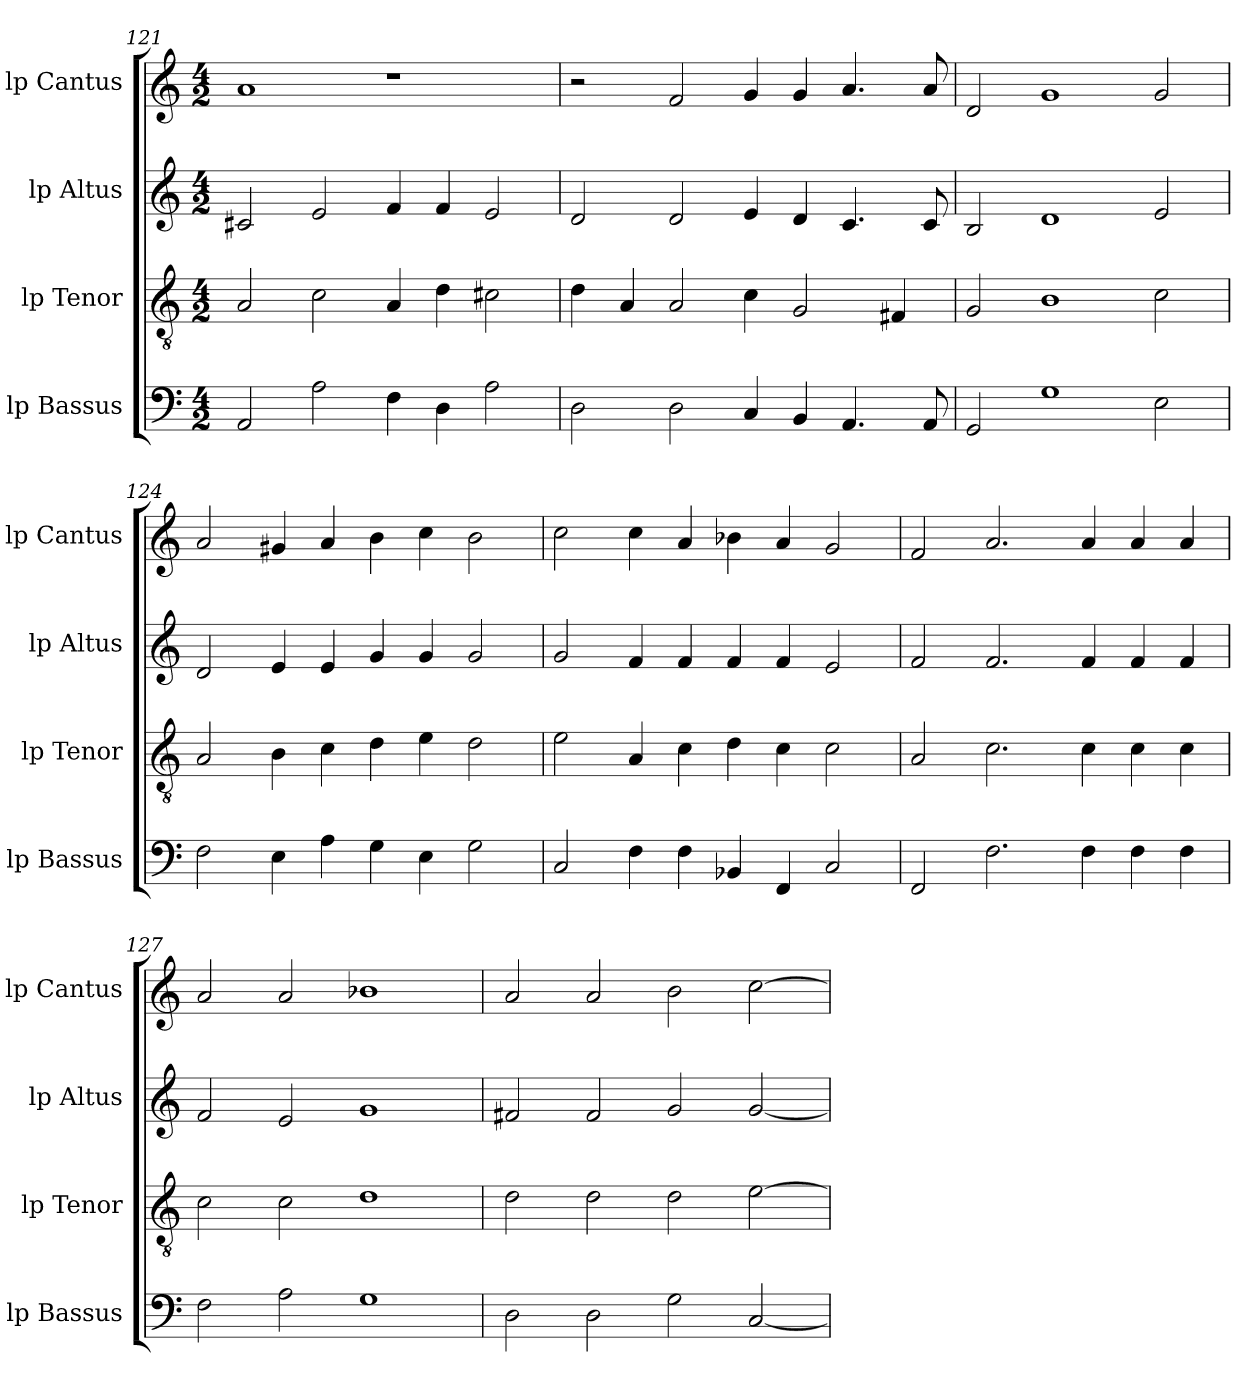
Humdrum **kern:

**kern	**kern	**kern	**kern
*part4	*part3	*part2	*part1
*staff4	*staff3	*staff2	*staff1
*I"lp Bassus	*I"lp Tenor	*I"lp Altus	*I"lp Cantus
*I'lp Bassus	*I'lp Tenor	*I'lp Altus	*I'lp Cantus
*clefF4	*clefGv2	*clefG2	*clefG2
*k[]	*k[]	*k[]	*k[]
*C:	*C:	*C:	*C:
*M4/2	*M4/2	*M4/2	*M4/2
=121	=121	=121	=121
2AA/	2A/	2c#X/	1a
2A\	2c\	2e/	.
4F\	4A/	4f/	1r
4D\	4d\	4f/	.
2A\	2c#X\	2e/	.
!!LO:LB:g=z
=122	=122	=122	=122
2D\	4d\	2d/	2r
.	4A/	.	.
2D\	2A/	2d/	2f/
4C/	4c\	4e/	4g/
4BB/	2G/	4d/	4g/
4.AA/	.	4.c/	4.a/
.	4F#X/	.	.
8AA/	.	8c/	8a/
=123	=123	=123	=123
2GG/	2G/	2B/	2d/
1G	1B	1d	1g
2E\	2c\	2e/	2g/
=124	=124	=124	=124
2F\	2A/	2d/	2a/
4E\	4B\	4e/	4g#X/
4A\	4c\	4e/	4a/
4G\	4d\	4g/	4b\
4E\	4e\	4g/	4cc\
2G\	2d\	2g/	2b\
=125	=125	=125	=125
2C/	2e\	2g/	2cc\
4F\	4A/	4f/	4cc\
4F\	4c\	4f/	4a/
4BB-X/	4d\	4f/	4b-X\
4FF/	4c\	4f/	4a/
2C/	2c\	2e/	2g/
=126	=126	=126	=126
2FF/	2A/	2f/	2f/
2.F\	2.c\	2.f/	2.a/
4F\	4c\	4f/	4a/
4F\	4c\	4f/	4a/
4F\	4c\	4f/	4a/
!!LO:PB:g=z
=127	=127	=127	=127
2F\	2c\	2f/	2a/
2A\	2c\	2e/	2a/
1G	1d	1g	1b-X
=128	=128	=128	=128
2D\	2d\	2f#X/	2a/
2D\	2d\	2f#/	2a/
2G\	2d\	2g/	2b\
[<2C/	[>2e\	[<2g/	[>2cc\
=	=	=	=
*-	*-	*-	*-
